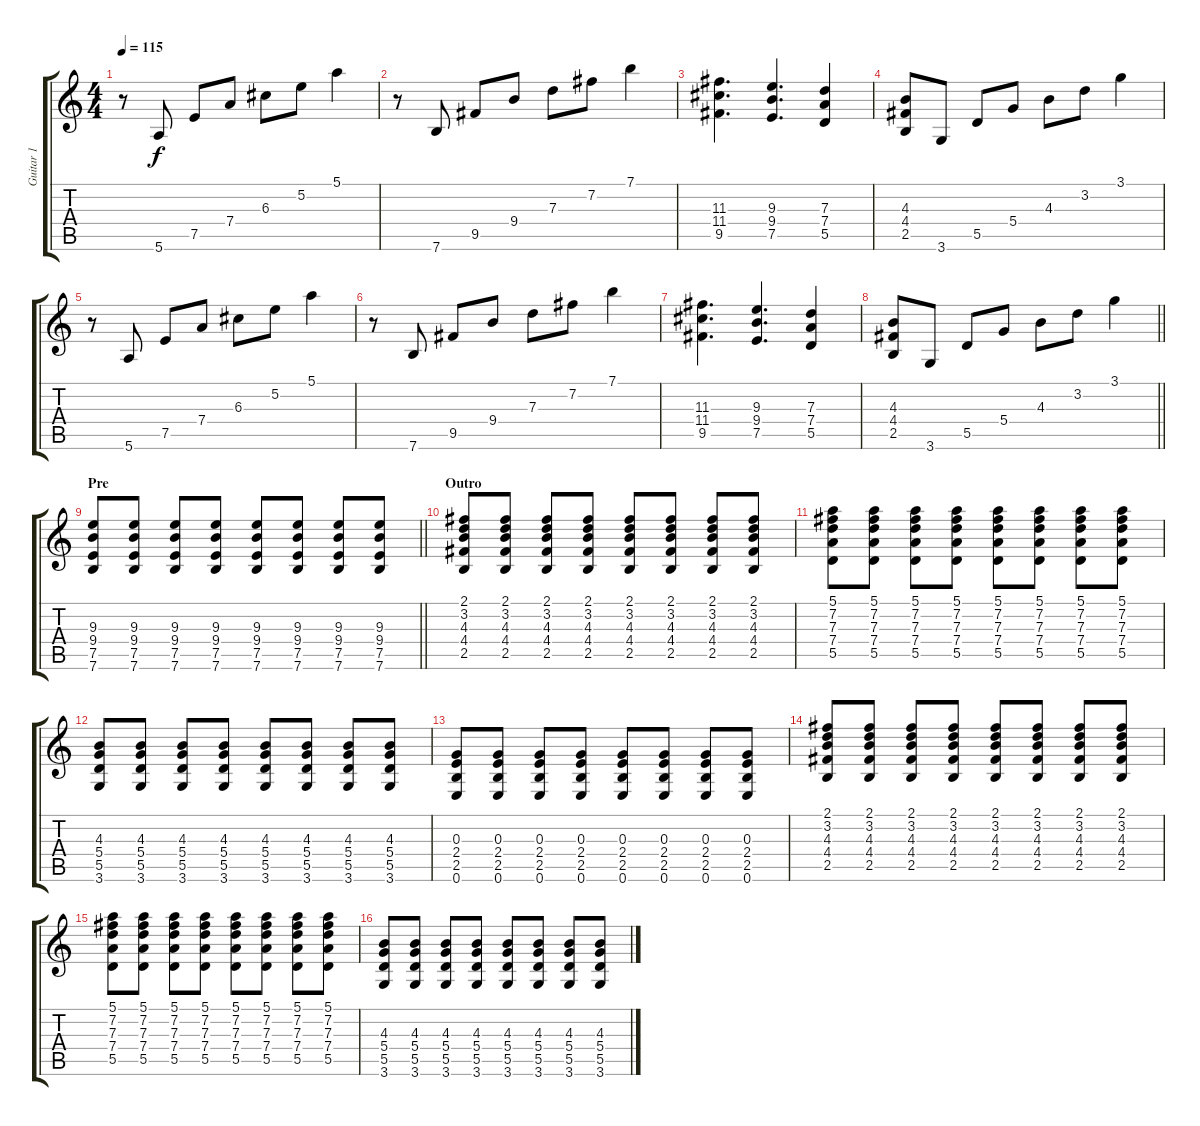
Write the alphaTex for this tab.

\track ("Guitar 1" "Guitar 1") {instrument distortionguitar}
\staff {score tabs}
\tuning (E4 B3 G3 D3 A2 E2) {hide}
\ts (4 4)
\tempo 115
\clef g2
\ks c
r.8{dy f} 5.6.8 7.5.8 7.4.8 6.3.8 5.2.8 5.1.4 |
r.8 7.6.8 9.5.8 9.4.8 7.3.8 7.2.8 7.1.4 |
(11.3 11.4 9.5).4{d} (9.3 9.4 7.5).4{d} (7.3 7.4 5.5).4 |
(4.3 4.4 2.5).8{volume 5} 3.6.8{volume 4 instrument electricguitarjazz} 5.5.8 5.4.8 4.3.8 3.2.8 3.1.4 |
r.8 5.6.8 7.5.8 7.4.8 6.3.8 5.2.8 5.1.4 |
r.8 7.6.8 9.5.8 9.4.8 7.3.8 7.2.8 7.1.4 |
(11.3 11.4 9.5).4{d} (9.3 9.4 7.5).4{d} (7.3 7.4 5.5).4 |
\barLineRight lightlight
(4.3 4.4 2.5).8{volume 5} 3.6.8{volume 4 instrument electricguitarjazz} 5.5.8 5.4.8 4.3.8 3.2.8 3.1.4 |
\section ("" "Pre")
\barLineRight lightlight
(9.3 9.4 7.5 7.6).8{volume 4} (9.3 9.4 7.5 7.6).8 (9.3 9.4 7.5 7.6).8 (9.3 9.4 7.5 7.6).8 (9.3 9.4 7.5 7.6).8 (9.3 9.4 7.5 7.6).8 (9.3 9.4 7.5 7.6).8 (9.3 9.4 7.5 7.6).8 |
\section ("" "Outro")
(2.1 3.2 4.3 4.4 2.5).8 (2.1 3.2 4.3 4.4 2.5).8 (2.1 3.2 4.3 4.4 2.5).8 (2.1 3.2 4.3 4.4 2.5).8 (2.1 3.2 4.3 4.4 2.5).8 (2.1 3.2 4.3 4.4 2.5).8 (2.1 3.2 4.3 4.4 2.5).8 (2.1 3.2 4.3 4.4 2.5).8 |
(5.1 7.2 7.3 7.4 5.5).8 (5.1 7.2 7.3 7.4 5.5).8 (5.1 7.2 7.3 7.4 5.5).8 (5.1 7.2 7.3 7.4 5.5).8 (5.1 7.2 7.3 7.4 5.5).8 (5.1 7.2 7.3 7.4 5.5).8 (5.1 7.2 7.3 7.4 5.5).8 (5.1 7.2 7.3 7.4 5.5).8 |
(4.3 5.4 5.5 3.6).8 (4.3 5.4 5.5 3.6).8 (4.3 5.4 5.5 3.6).8 (4.3 5.4 5.5 3.6).8 (4.3 5.4 5.5 3.6).8 (4.3 5.4 5.5 3.6).8 (4.3 5.4 5.5 3.6).8 (4.3 5.4 5.5 3.6).8 |
(0.3 2.4 2.5 0.6).8 (0.3 2.4 2.5 0.6).8 (0.3 2.4 2.5 0.6).8 (0.3 2.4 2.5 0.6).8 (0.3 2.4 2.5 0.6).8 (0.3 2.4 2.5 0.6).8 (0.3 2.4 2.5 0.6).8 (0.3 2.4 2.5 0.6).8 |
(2.1 3.2 4.3 4.4 2.5).8 (2.1 3.2 4.3 4.4 2.5).8 (2.1 3.2 4.3 4.4 2.5).8 (2.1 3.2 4.3 4.4 2.5).8 (2.1 3.2 4.3 4.4 2.5).8 (2.1 3.2 4.3 4.4 2.5).8 (2.1 3.2 4.3 4.4 2.5).8 (2.1 3.2 4.3 4.4 2.5).8 |
(5.1 7.2 7.3 7.4 5.5).8 (5.1 7.2 7.3 7.4 5.5).8 (5.1 7.2 7.3 7.4 5.5).8 (5.1 7.2 7.3 7.4 5.5).8 (5.1 7.2 7.3 7.4 5.5).8 (5.1 7.2 7.3 7.4 5.5).8 (5.1 7.2 7.3 7.4 5.5).8 (5.1 7.2 7.3 7.4 5.5).8 |
(4.3 5.4 5.5 3.6).8 (4.3 5.4 5.5 3.6).8 (4.3 5.4 5.5 3.6).8 (4.3 5.4 5.5 3.6).8 (4.3 5.4 5.5 3.6).8 (4.3 5.4 5.5 3.6).8 (4.3 5.4 5.5 3.6).8 (4.3 5.4 5.5 3.6).8
